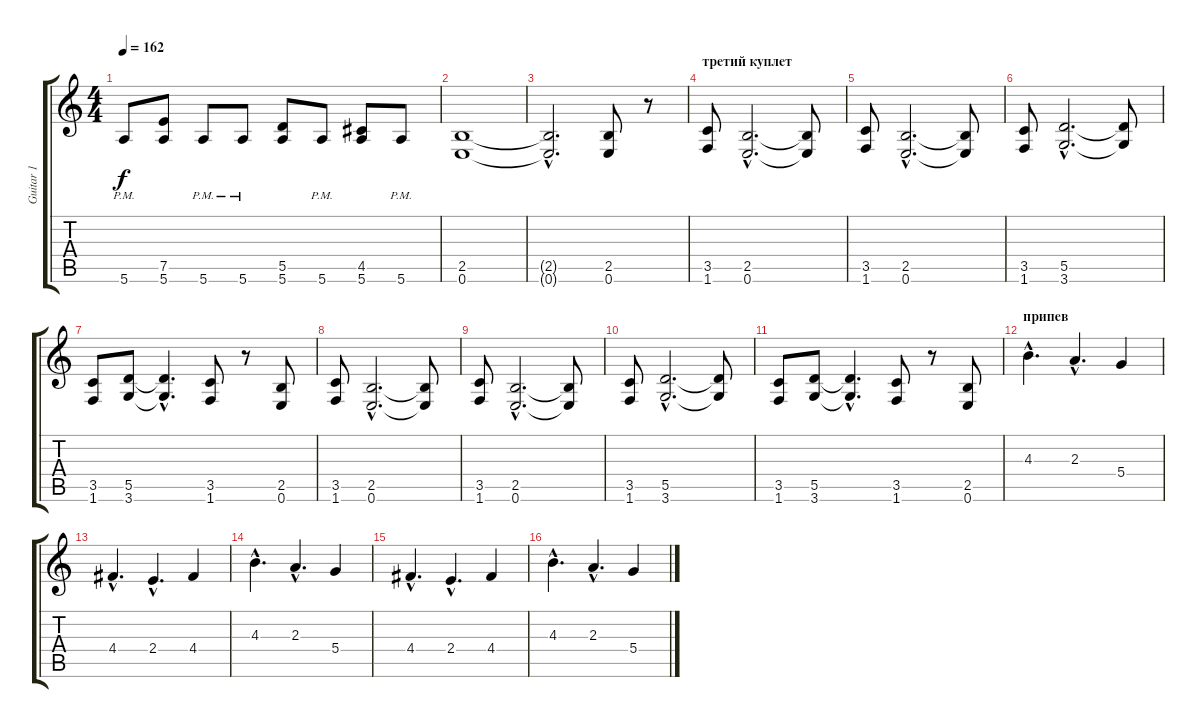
\track ("Guitar 1" "Guitar 1") {instrument distortionguitar}
\staff {score tabs}
\tuning (E4 B3 G3 D3 A2 E2) {hide}
\ts (4 4)
\tempo 162
\clef g2
\ks c
5.6{pm}.8{dy f} (7.5 5.6).8 5.6{pm}.8 5.6{pm}.8 (5.5 5.6).8 5.6{pm}.8 (4.5 5.6).8 5.6{pm}.8 |
(2.5 0.6).1 |
(2.5{hac t} 0.6{hac t}).2{d} (2.5 0.6).8 r.8 |
\section ("" "третий куплет")
(3.5 1.6).8 (2.5{hac} 0.6{hac}).2{d} (2.5{t} 0.6{t}).8 |
(3.5 1.6).8 (2.5{hac} 0.6{hac}).2{d} (2.5{t} 0.6{t}).8 |
(3.5 1.6).8 (5.5{hac} 3.6{hac}).2{d} (5.5{t} 3.6{t}).8 |
(3.5 1.6).8 (5.5 3.6).8 (5.5{hac t} 3.6{hac t}).4{d} (3.5 1.6).8 r.8 (2.5 0.6).8 |
(3.5 1.6).8 (2.5{hac} 0.6{hac}).2{d} (2.5{t} 0.6{t}).8 |
(3.5 1.6).8 (2.5{hac} 0.6{hac}).2{d} (2.5{t} 0.6{t}).8 |
(3.5 1.6).8 (5.5{hac} 3.6{hac}).2{d} (5.5{t} 3.6{t}).8 |
(3.5 1.6).8 (5.5 3.6).8 (5.5{hac t} 3.6{hac t}).4{d} (3.5 1.6).8 r.8 (2.5 0.6).8 |
\section ("" "припев")
4.3{hac}.4{d} 2.3{hac}.4{d} 5.4.4 |
4.4{hac}.4{d} 2.4{hac}.4{d} 4.4.4 |
4.3{hac}.4{d} 2.3{hac}.4{d} 5.4.4 |
4.4{hac}.4{d} 2.4{hac}.4{d} 4.4.4 |
4.3{hac}.4{d} 2.3{hac}.4{d} 5.4.4
